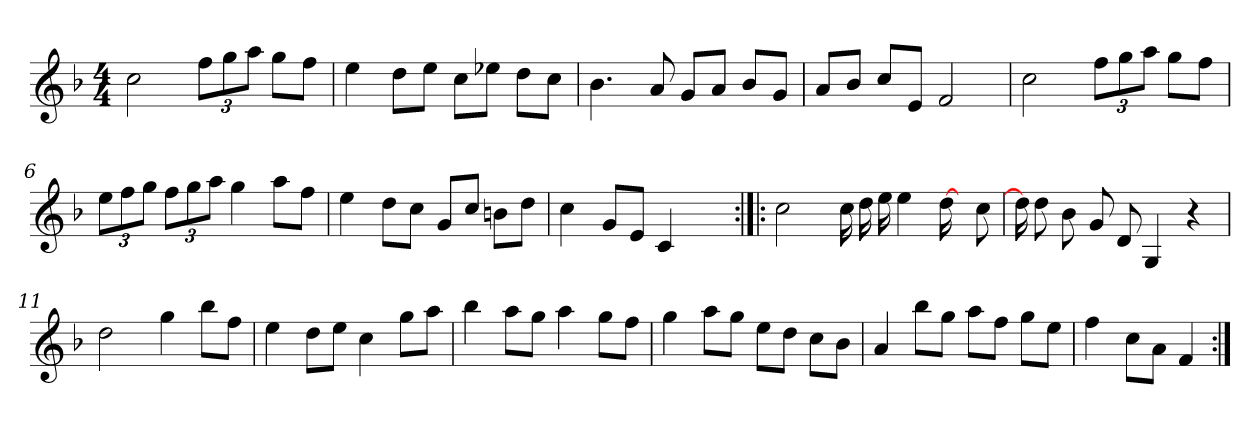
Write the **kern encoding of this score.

**kern
*part1
*staff1
*clefG2
*k[b-]
*F:
*M4/4
*MM120
=1
2cc
12ff\L
12gg\
12aa\J
8gg\L
8ff\J
=2
4ee
8dd\L
8ee\J
8cc\L
8ee-X\J
8dd\L
8cc\J
=3
4.b-
8a
8g/L
8a/J
8b-/L
8g/J
=4
8a/L
8b-/J
8cc/L
8e/J
2f
=5
2cc
12ff\L
12gg\
12aa\J
8gg\L
8ff\J
=6
12ee\L
12ff\
12gg\J
12ff\L
12gg\
12aa\J
4gg
8aa\L
8ff\J
=7
4ee
8dd\L
8cc\J
8g/L
8cc/J
8bn\L
8dd\J
=8
4cc
8g/L
8e/J
4c
4ryy
=9:|!|:
2cc
16cc
16dd
16ee
4ee
[16dd
16ryy
8cc
=10
16dd]
8dd
8b-
8g
8d
4G
4r
=11
2dd
4gg
8bb-\L
8ff\J
=12
4ee
8dd\L
8ee\J
4cc
8gg\L
8aa\J
=13
4bb-
8aa\L
8gg\J
4aa
8gg\L
8ff\J
=14
4gg
8aa\L
8gg\J
8ee\L
8dd\J
8cc\L
8b-\J
=15
4a
8bb-\L
8gg\J
8aa\L
8ff\J
8gg\L
8ee\J
=16
4ff
8cc\L
8a\J
4f
=:|!
*-
